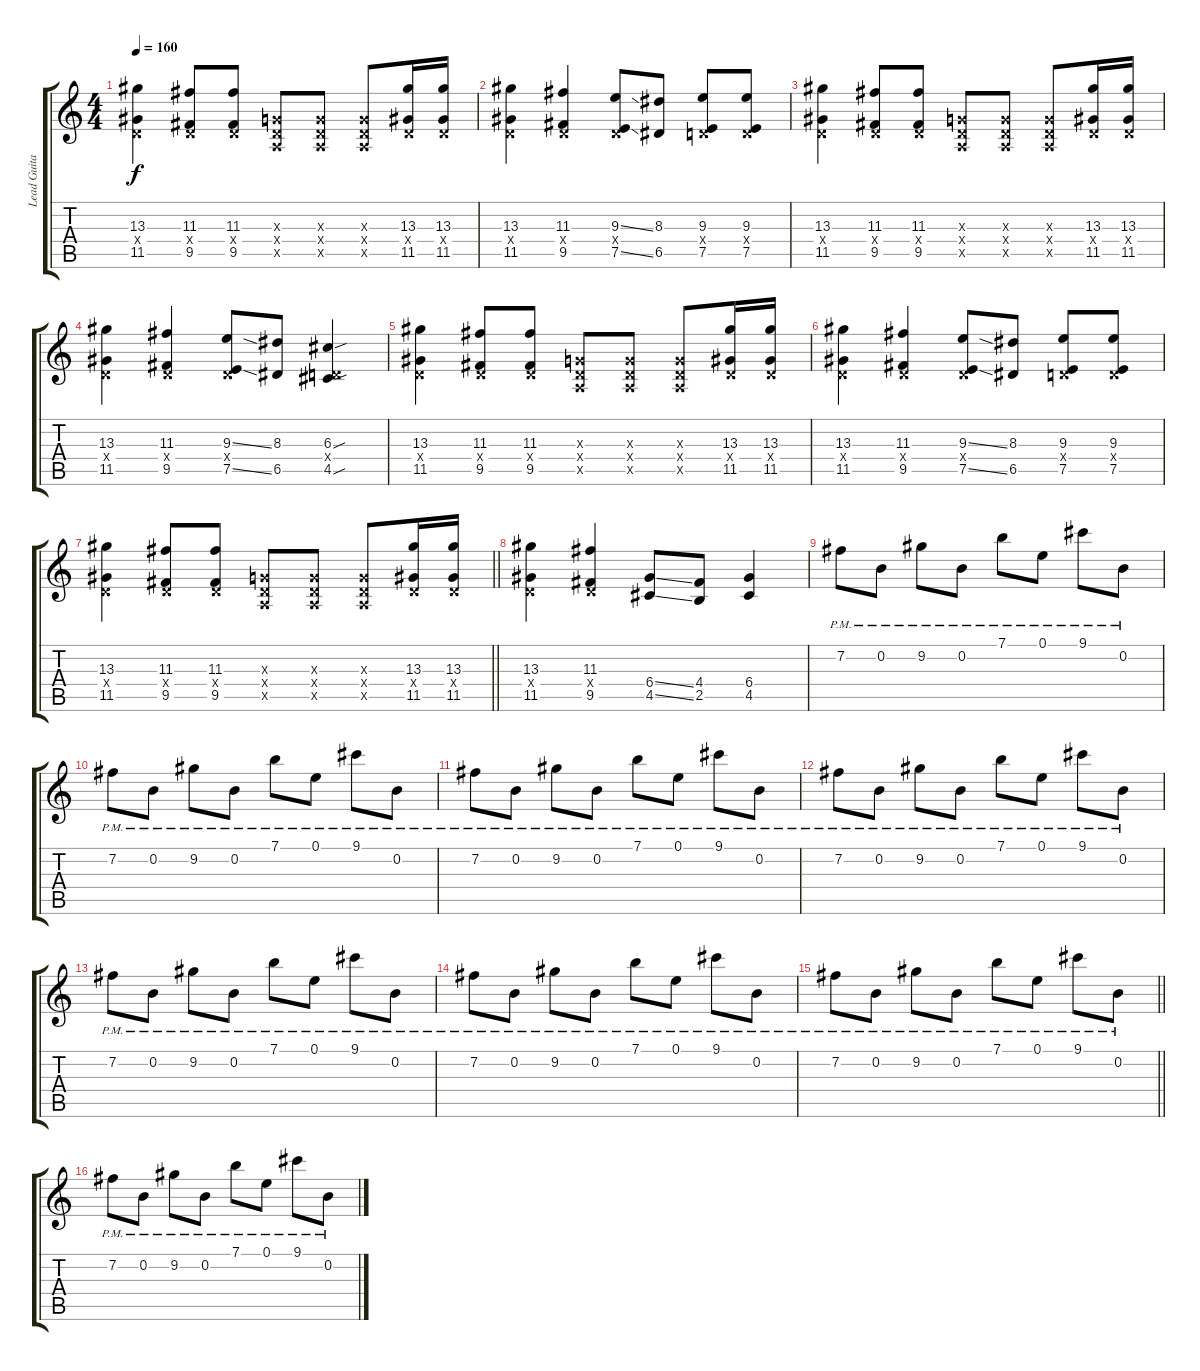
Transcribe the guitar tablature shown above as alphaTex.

\track ("Lead Guitar - Kita" "Lead Guita") {instrument distortionguitar}
\staff {score tabs}
\tuning (E4 B3 G3 D3 A2 E2) {hide}
\ts (4 4)
\tempo 160
\clef g2
\ks c
(13.3 0.4{x} 11.5).4{dy f} (11.3 0.4{x} 9.5).8 (11.3 0.4{x} 9.5).8 (0.3{x} 0.4{x} 0.5{x}).8 (0.3{x} 0.4{x} 0.5{x}).8 (0.3{x} 0.4{x} 0.5{x}).8 (13.3 0.4{x} 11.5).16 (13.3 0.4{x} 11.5).16 |
(13.3 0.4{x} 11.5).4 (11.3 0.4{x} 9.5).4 (9.3{ss} 0.4{x} 7.5{ss}).8 (8.3 6.5).8 (9.3 0.4{x} 7.5).8 (9.3 0.4{x} 7.5).8 |
(13.3 0.4{x} 11.5).4 (11.3 0.4{x} 9.5).8 (11.3 0.4{x} 9.5).8 (0.3{x} 0.4{x} 0.5{x}).8 (0.3{x} 0.4{x} 0.5{x}).8 (0.3{x} 0.4{x} 0.5{x}).8 (13.3 0.4{x} 11.5).16 (13.3 0.4{x} 11.5).16 |
(13.3 0.4{x} 11.5).4 (11.3 0.4{x} 9.5).4 (9.3{ss} 0.4{x} 7.5{ss}).8 (8.3 6.5).8 (6.3{sou} 0.4{x} 4.5{sou}).4 |
(13.3 0.4{x} 11.5).4 (11.3 0.4{x} 9.5).8 (11.3 0.4{x} 9.5).8 (0.3{x} 0.4{x} 0.5{x}).8 (0.3{x} 0.4{x} 0.5{x}).8 (0.3{x} 0.4{x} 0.5{x}).8 (13.3 0.4{x} 11.5).16 (13.3 0.4{x} 11.5).16 |
(13.3 0.4{x} 11.5).4 (11.3 0.4{x} 9.5).4 (9.3{ss} 0.4{x} 7.5{ss}).8 (8.3 6.5).8 (9.3 0.4{x} 7.5).8 (9.3 0.4{x} 7.5).8 |
\barLineRight lightlight
(13.3 0.4{x} 11.5).4 (11.3 0.4{x} 9.5).8 (11.3 0.4{x} 9.5).8 (0.3{x} 0.4{x} 0.5{x}).8 (0.3{x} 0.4{x} 0.5{x}).8 (0.3{x} 0.4{x} 0.5{x}).8 (13.3 0.4{x} 11.5).16 (13.3 0.4{x} 11.5).16 |
(13.3 0.4{x} 11.5).4 (11.3 0.4{x} 9.5).4 (6.4{ss} 4.5{ss}).8 (4.4 2.5).8 (6.4 4.5).4 |
7.2{pm}.8 0.2{pm}.8 9.2{pm}.8 0.2{pm}.8 7.1{pm}.8 0.1{pm}.8 9.1{pm}.8 0.2{pm}.8 |
7.2{pm}.8 0.2{pm}.8 9.2{pm}.8 0.2{pm}.8 7.1{pm}.8 0.1{pm}.8 9.1{pm}.8 0.2{pm}.8 |
7.2{pm}.8 0.2{pm}.8 9.2{pm}.8 0.2{pm}.8 7.1{pm}.8 0.1{pm}.8 9.1{pm}.8 0.2{pm}.8 |
7.2{pm}.8 0.2{pm}.8 9.2{pm}.8 0.2{pm}.8 7.1{pm}.8 0.1{pm}.8 9.1{pm}.8 0.2{pm}.8 |
7.2{pm}.8 0.2{pm}.8 9.2{pm}.8 0.2{pm}.8 7.1{pm}.8 0.1{pm}.8 9.1{pm}.8 0.2{pm}.8 |
7.2{pm}.8 0.2{pm}.8 9.2{pm}.8 0.2{pm}.8 7.1{pm}.8 0.1{pm}.8 9.1{pm}.8 0.2{pm}.8 |
\barLineRight lightlight
7.2{pm}.8 0.2{pm}.8 9.2{pm}.8 0.2{pm}.8 7.1{pm}.8 0.1{pm}.8 9.1{pm}.8 0.2{pm}.8 |
7.2{pm}.8 0.2{pm}.8 9.2{pm}.8 0.2{pm}.8 7.1{pm}.8 0.1{pm}.8 9.1{pm}.8 0.2{pm}.8
